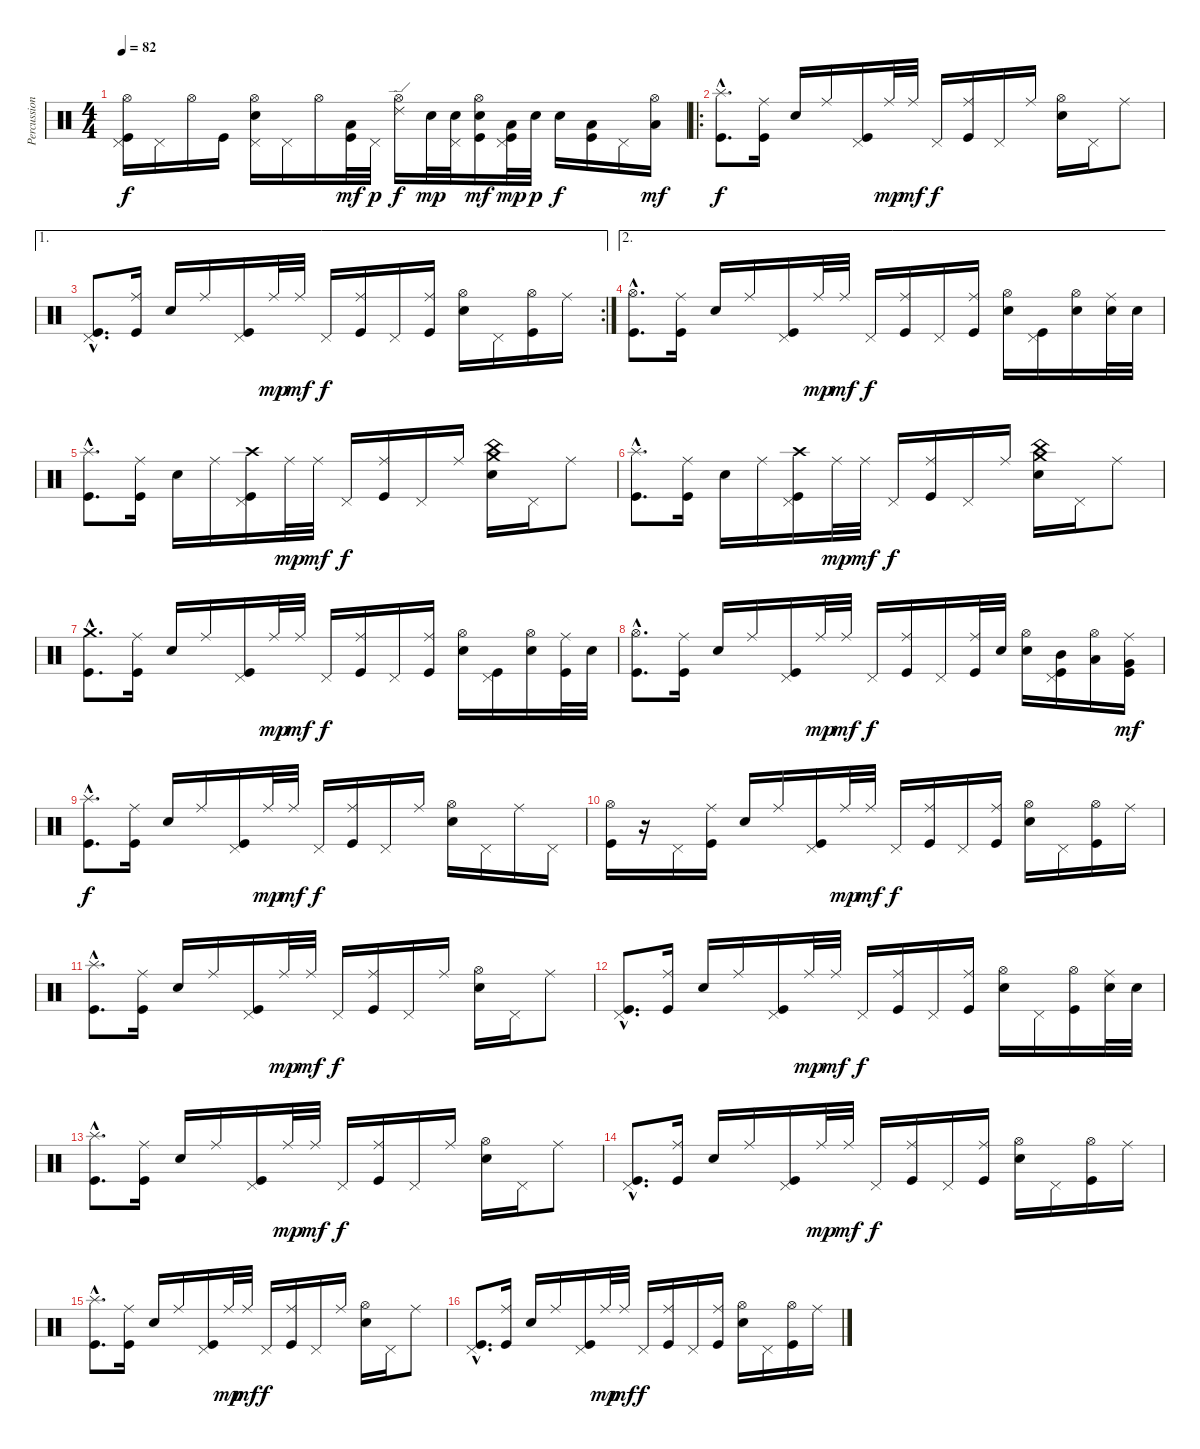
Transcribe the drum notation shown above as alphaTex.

\track ("Percussions" "Percussion") {instrument percussion}
\staff {score}
\articulation defaults
\ts (4 4)
\tempo 82
\clef neutral
\ks c
("Hi-Hat (open)" "Pedal Hi-Hat (hit)" "Kick (hit)").16{dy f} "Pedal Hi-Hat (hit)".16 "Hi-Hat (open)".16 "Kick (hit)".16 ("Hi-Hat (open)" "Pedal Hi-Hat (hit)" "Electric Snare (hit)").16 "Pedal Hi-Hat (hit)".16 "Hi-Hat (open)".16 ("Low Tom (hit)" "Kick (hit)").32{dy mf} "Pedal Hi-Hat (hit)".32{dy p} ("Hi-Hat (open)" "Ride (edge) 2").16{dy f} "Electric Snare (hit)".32{dy mp} ("Pedal Hi-Hat (hit)" "Electric Snare (hit)").32 ("Hi-Hat (open)" "Electric Snare (hit)" "Kick (hit)").16{dy mf} ("Pedal Hi-Hat (hit)" "Low Tom (hit)" "Kick (hit)").32{dy mp} "Snare (hit) 2".32{dy p} "Electric Snare (hit)".16{dy f} ("Low Tom (hit)" "Kick (hit)").16 "Pedal Hi-Hat (hit)".16 ("Hi-Hat (open)" "Low Tom (hit)").16{dy mf} |
\ro
("Splash (hit)"{hac} "Kick (hit)"{hac}).8{d dy f} ("Ride (middle)" "Kick (hit)").16 "Electric Snare (hit)".16 "Ride (middle)".16 ("Pedal Hi-Hat (hit)" "Kick (hit)").16 "Ride (middle)".32{dy mp} "Ride (middle)".32{dy mf} "Pedal Hi-Hat (hit)".16{dy f} ("Ride (middle)" "Kick (hit)").16 "Pedal Hi-Hat (hit)".16 "Ride (middle)".16 ("Hi-Hat (open)" "Electric Snare (hit)").16 "Pedal Hi-Hat (hit)".16 "Ride (middle)".8 |
\ae 1
\rc 2
("Pedal Hi-Hat (hit)"{hac} "Kick (hit)"{hac}).8{d} ("Ride (middle)" "Kick (hit)").16 "Electric Snare (hit)".16 "Ride (middle)".16 ("Pedal Hi-Hat (hit)" "Kick (hit)").16 "Ride (middle)".32{dy mp} "Ride (middle)".32{dy mf} "Pedal Hi-Hat (hit)".16{dy f} ("Ride (middle)" "Kick (hit)").16 "Pedal Hi-Hat (hit)".16 ("Ride (middle)" "Kick (hit)").16 ("Hi-Hat (open)" "Electric Snare (hit)").16 "Pedal Hi-Hat (hit)".16 ("Hi-Hat (open)" "Kick (hit)").16 "Ride (middle)".16 |
\ae 2
("Hi-Hat (open)"{hac} "Kick (hit)"{hac}).8{d} ("Ride (middle)" "Kick (hit)").16 "Electric Snare (hit)".16 "Ride (middle)".16 ("Pedal Hi-Hat (hit)" "Kick (hit)").16 "Ride (middle)".32{dy mp} "Ride (middle)".32{dy mf} "Pedal Hi-Hat (hit)".16{dy f} ("Ride (middle)" "Kick (hit)").16 "Pedal Hi-Hat (hit)".16 ("Ride (middle)" "Kick (hit)").16 ("Hi-Hat (open)" "Electric Snare (hit)").16 ("Pedal Hi-Hat (hit)" "Kick (hit)").16 ("Hi-Hat (open)" "Electric Snare (hit)").16 ("Ride (middle)" "Electric Snare (hit)").32 "Electric Snare (hit)".32 |
("Splash (hit)"{hac} "Kick (hit)"{hac}).8{d} ("Ride (middle)" "Kick (hit)").16 "Electric Snare (hit)".16 "Ride (middle)".16 ("Crash high (hit)" "Pedal Hi-Hat (hit)" "Kick (hit)").16 "Ride (middle)".32{dy mp} "Ride (middle)".32{dy mf} "Pedal Hi-Hat (hit)".16{dy f} ("Ride (middle)" "Kick (hit)").16 "Pedal Hi-Hat (hit)".16 "Ride (middle)".16 ("Crash medium (hit)" "China (hit)" "Electric Snare (hit)").16 "Pedal Hi-Hat (hit)".16 "Ride (middle)".8 |
("Splash (hit)"{hac} "Kick (hit)"{hac}).8{d} ("Ride (middle)" "Kick (hit)").16 "Electric Snare (hit)".16 "Ride (middle)".16 ("Crash high (hit)" "Pedal Hi-Hat (hit)" "Kick (hit)").16 "Ride (middle)".32{dy mp} "Ride (middle)".32{dy mf} "Pedal Hi-Hat (hit)".16{dy f} ("Ride (middle)" "Kick (hit)").16 "Pedal Hi-Hat (hit)".16 "Ride (middle)".16 ("Crash medium (hit)" "China (hit)" "Electric Snare (hit)").16 "Pedal Hi-Hat (hit)".16 "Ride (middle)".8 |
("Crash medium (hit)"{hac} "Kick (hit)"{hac}).8{d} ("Ride (middle)" "Kick (hit)").16 "Electric Snare (hit)".16 "Ride (middle)".16 ("Pedal Hi-Hat (hit)" "Kick (hit)").16 "Ride (middle)".32{dy mp} "Ride (middle)".32{dy mf} "Pedal Hi-Hat (hit)".16{dy f} ("Ride (middle)" "Kick (hit)").16 "Pedal Hi-Hat (hit)".16 ("Ride (middle)" "Kick (hit)").16 ("Hi-Hat (open)" "Electric Snare (hit)").16 ("Pedal Hi-Hat (hit)" "Kick (hit)").16 ("Hi-Hat (open)" "Electric Snare (hit)").16 ("Ride (middle)" "Kick (hit)").32 "Electric Snare (hit)".32 |
("Hi-Hat (open)"{hac} "Kick (hit)"{hac}).8{d} ("Ride (middle)" "Kick (hit)").16 "Electric Snare (hit)".16 "Ride (middle)".16 ("Pedal Hi-Hat (hit)" "Kick (hit)").16 "Ride (middle)".32{dy mp} "Ride (middle)".32{dy mf} "Pedal Hi-Hat (hit)".16{dy f} ("Ride (middle)" "Kick (hit)").16 "Pedal Hi-Hat (hit)".16 ("Ride (middle)" "Kick (hit)").32 "Electric Snare (hit)".32 ("Hi-Hat (open)" "Snare (hit) 2").16 ("Pedal Hi-Hat (hit)" "Mid Tom (hit)" "Kick (hit)").16 ("Hi-Hat (open)" "Low Tom (hit)").16 ("Ride (middle)" "Very Low Tom (hit)" "Kick (hit)").16{dy mf} |
("Splash (hit)"{hac} "Kick (hit)"{hac}).8{d dy f} ("Ride (middle)" "Kick (hit)").16 "Electric Snare (hit)".16 "Ride (middle)".16 ("Pedal Hi-Hat (hit)" "Kick (hit)").16 "Ride (middle)".32{dy mp} "Ride (middle)".32{dy mf} "Pedal Hi-Hat (hit)".16{dy f} ("Ride (middle)" "Kick (hit)").16 "Pedal Hi-Hat (hit)".16 "Ride (middle)".16 ("Hi-Hat (open)" "Electric Snare (hit)").16 "Pedal Hi-Hat (hit)".16 "Ride (middle)".16 "Pedal Hi-Hat (hit)".16 |
("Hi-Hat (open)" "Kick (hit)").16 r.16 "Pedal Hi-Hat (hit)".16 ("Ride (middle)" "Kick (hit)").16 "Electric Snare (hit)".16 "Ride (middle)".16 ("Pedal Hi-Hat (hit)" "Kick (hit)").16 "Ride (middle)".32{dy mp} "Ride (middle)".32{dy mf} "Pedal Hi-Hat (hit)".16{dy f} ("Ride (middle)" "Kick (hit)").16 "Pedal Hi-Hat (hit)".16 ("Ride (middle)" "Kick (hit)").16 ("Hi-Hat (open)" "Electric Snare (hit)").16 "Pedal Hi-Hat (hit)".16 ("Hi-Hat (open)" "Kick (hit)").16 "Ride (middle)".16 |
("Splash (hit)"{hac} "Kick (hit)"{hac}).8{d} ("Ride (middle)" "Kick (hit)").16 "Electric Snare (hit)".16 "Ride (middle)".16 ("Pedal Hi-Hat (hit)" "Kick (hit)").16 "Ride (middle)".32{dy mp} "Ride (middle)".32{dy mf} "Pedal Hi-Hat (hit)".16{dy f} ("Ride (middle)" "Kick (hit)").16 "Pedal Hi-Hat (hit)".16 "Ride (middle)".16 ("Hi-Hat (open)" "Electric Snare (hit)").16 "Pedal Hi-Hat (hit)".16 "Ride (middle)".8 |
("Pedal Hi-Hat (hit)"{hac} "Kick (hit)"{hac}).8{d} ("Ride (middle)" "Kick (hit)").16 "Electric Snare (hit)".16 "Ride (middle)".16 ("Pedal Hi-Hat (hit)" "Kick (hit)").16 "Ride (middle)".32{dy mp} "Ride (middle)".32{dy mf} "Pedal Hi-Hat (hit)".16{dy f} ("Ride (middle)" "Kick (hit)").16 "Pedal Hi-Hat (hit)".16 ("Ride (middle)" "Kick (hit)").16 ("Hi-Hat (open)" "Electric Snare (hit)").16 "Pedal Hi-Hat (hit)".16 ("Hi-Hat (open)" "Kick (hit)").16 ("Ride (middle)" "Electric Snare (hit)").32 "Electric Snare (hit)".32 |
("Splash (hit)"{hac} "Kick (hit)"{hac}).8{d} ("Ride (middle)" "Kick (hit)").16 "Electric Snare (hit)".16 "Ride (middle)".16 ("Pedal Hi-Hat (hit)" "Kick (hit)").16 "Ride (middle)".32{dy mp} "Ride (middle)".32{dy mf} "Pedal Hi-Hat (hit)".16{dy f} ("Ride (middle)" "Kick (hit)").16 "Pedal Hi-Hat (hit)".16 "Ride (middle)".16 ("Hi-Hat (open)" "Electric Snare (hit)").16 "Pedal Hi-Hat (hit)".16 "Ride (middle)".8 |
("Pedal Hi-Hat (hit)"{hac} "Kick (hit)"{hac}).8{d} ("Ride (middle)" "Kick (hit)").16 "Electric Snare (hit)".16 "Ride (middle)".16 ("Pedal Hi-Hat (hit)" "Kick (hit)").16 "Ride (middle)".32{dy mp} "Ride (middle)".32{dy mf} "Pedal Hi-Hat (hit)".16{dy f} ("Ride (middle)" "Kick (hit)").16 "Pedal Hi-Hat (hit)".16 ("Ride (middle)" "Kick (hit)").16 ("Hi-Hat (open)" "Electric Snare (hit)").16 "Pedal Hi-Hat (hit)".16 ("Hi-Hat (open)" "Kick (hit)").16 "Ride (middle)".16 |
("Splash (hit)"{hac} "Kick (hit)"{hac}).8{d} ("Ride (middle)" "Kick (hit)").16 "Electric Snare (hit)".16 "Ride (middle)".16 ("Pedal Hi-Hat (hit)" "Kick (hit)").16 "Ride (middle)".32{dy mp} "Ride (middle)".32{dy mf} "Pedal Hi-Hat (hit)".16{dy f} ("Ride (middle)" "Kick (hit)").16 "Pedal Hi-Hat (hit)".16 "Ride (middle)".16 ("Hi-Hat (open)" "Electric Snare (hit)").16 "Pedal Hi-Hat (hit)".16 "Ride (middle)".8 |
("Pedal Hi-Hat (hit)"{hac} "Kick (hit)"{hac}).8{d} ("Ride (middle)" "Kick (hit)").16 "Electric Snare (hit)".16 "Ride (middle)".16 ("Pedal Hi-Hat (hit)" "Kick (hit)").16 "Ride (middle)".32{dy mp} "Ride (middle)".32{dy mf} "Pedal Hi-Hat (hit)".16{dy f} ("Ride (middle)" "Kick (hit)").16 "Pedal Hi-Hat (hit)".16 ("Ride (middle)" "Kick (hit)").16 ("Hi-Hat (open)" "Electric Snare (hit)").16 "Pedal Hi-Hat (hit)".16 ("Hi-Hat (open)" "Kick (hit)").16 "Ride (middle)".16
